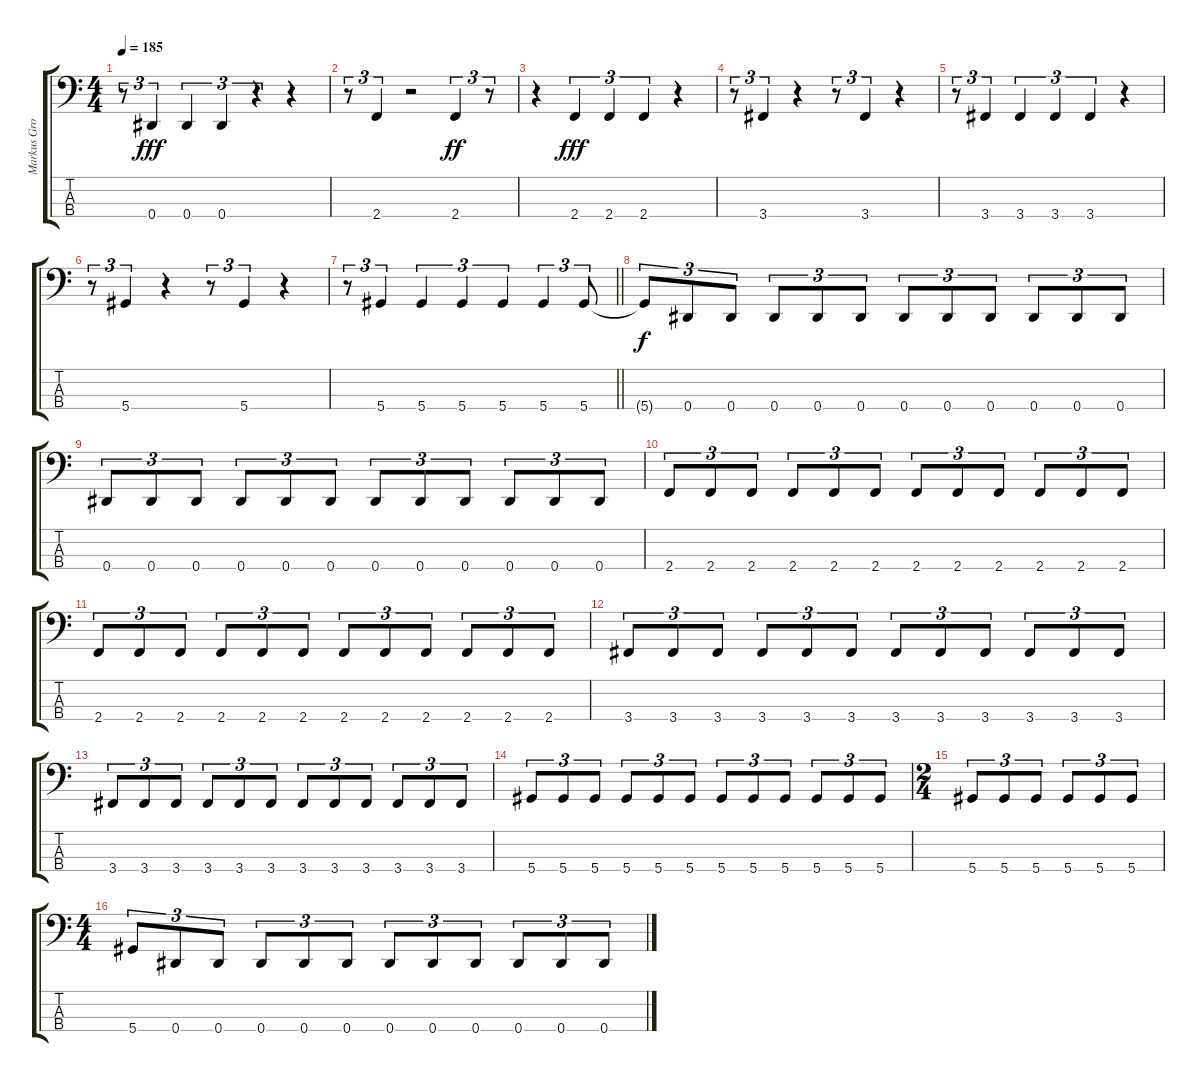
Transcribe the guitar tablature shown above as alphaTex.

\track ("Markus Grosskopf" "Markus Gro") {instrument electricbasspick}
\staff {score tabs}
\tuning (Gb2 Db2 Ab1 Eb1) {hide}
\ts (4 4)
\tempo 185
\clef f4
\ks c
r.8{tu (3 2) dy fff} 0.4.4{tu (3 2)} 0.4.4{tu (3 2)} 0.4.4{tu (3 2)} r.4{tu (3 2)} r.4 |
r.8{tu (3 2)} 2.4.4{tu (3 2)} r.2 2.4.4{tu (3 2) dy ff} r.8{tu (3 2)} |
r.4 2.4.4{tu (3 2) dy fff} 2.4.4{tu (3 2)} 2.4.4{tu (3 2)} r.4 |
r.8{tu (3 2)} 3.4.4{tu (3 2)} r.4 r.8{tu (3 2)} 3.4.4{tu (3 2)} r.4 |
r.8{tu (3 2)} 3.4.4{tu (3 2)} 3.4.4{tu (3 2)} 3.4.4{tu (3 2)} 3.4.4{tu (3 2)} r.4 |
r.8{tu (3 2)} 5.4.4{tu (3 2)} r.4 r.8{tu (3 2)} 5.4.4{tu (3 2)} r.4 |
\barLineRight lightlight
r.8{tu (3 2)} 5.4.4{tu (3 2)} 5.4.4{tu (3 2)} 5.4.4{tu (3 2)} 5.4.4{tu (3 2)} 5.4.4{tu (3 2)} 5.4.8{tu (3 2)} |
\section ("" "")
5.4{t}.8{tu (3 2) dy f} 0.4.8{tu (3 2)} 0.4.8{tu (3 2)} 0.4.8{tu (3 2)} 0.4.8{tu (3 2)} 0.4.8{tu (3 2)} 0.4.8{tu (3 2)} 0.4.8{tu (3 2)} 0.4.8{tu (3 2)} 0.4.8{tu (3 2)} 0.4.8{tu (3 2)} 0.4.8{tu (3 2)} |
0.4.8{tu (3 2)} 0.4.8{tu (3 2)} 0.4.8{tu (3 2)} 0.4.8{tu (3 2)} 0.4.8{tu (3 2)} 0.4.8{tu (3 2)} 0.4.8{tu (3 2)} 0.4.8{tu (3 2)} 0.4.8{tu (3 2)} 0.4.8{tu (3 2)} 0.4.8{tu (3 2)} 0.4.8{tu (3 2)} |
2.4.8{tu (3 2)} 2.4.8{tu (3 2)} 2.4.8{tu (3 2)} 2.4.8{tu (3 2)} 2.4.8{tu (3 2)} 2.4.8{tu (3 2)} 2.4.8{tu (3 2)} 2.4.8{tu (3 2)} 2.4.8{tu (3 2)} 2.4.8{tu (3 2)} 2.4.8{tu (3 2)} 2.4.8{tu (3 2)} |
2.4.8{tu (3 2)} 2.4.8{tu (3 2)} 2.4.8{tu (3 2)} 2.4.8{tu (3 2)} 2.4.8{tu (3 2)} 2.4.8{tu (3 2)} 2.4.8{tu (3 2)} 2.4.8{tu (3 2)} 2.4.8{tu (3 2)} 2.4.8{tu (3 2)} 2.4.8{tu (3 2)} 2.4.8{tu (3 2)} |
3.4.8{tu (3 2)} 3.4.8{tu (3 2)} 3.4.8{tu (3 2)} 3.4.8{tu (3 2)} 3.4.8{tu (3 2)} 3.4.8{tu (3 2)} 3.4.8{tu (3 2)} 3.4.8{tu (3 2)} 3.4.8{tu (3 2)} 3.4.8{tu (3 2)} 3.4.8{tu (3 2)} 3.4.8{tu (3 2)} |
3.4.8{tu (3 2)} 3.4.8{tu (3 2)} 3.4.8{tu (3 2)} 3.4.8{tu (3 2)} 3.4.8{tu (3 2)} 3.4.8{tu (3 2)} 3.4.8{tu (3 2)} 3.4.8{tu (3 2)} 3.4.8{tu (3 2)} 3.4.8{tu (3 2)} 3.4.8{tu (3 2)} 3.4.8{tu (3 2)} |
5.4.8{tu (3 2)} 5.4.8{tu (3 2)} 5.4.8{tu (3 2)} 5.4.8{tu (3 2)} 5.4.8{tu (3 2)} 5.4.8{tu (3 2)} 5.4.8{tu (3 2)} 5.4.8{tu (3 2)} 5.4.8{tu (3 2)} 5.4.8{tu (3 2)} 5.4.8{tu (3 2)} 5.4.8{tu (3 2)} |
\ts (2 4)
5.4.8{tu (3 2)} 5.4.8{tu (3 2)} 5.4.8{tu (3 2)} 5.4.8{tu (3 2)} 5.4.8{tu (3 2)} 5.4.8{tu (3 2)} |
\ts (4 4)
5.4.8{tu (3 2)} 0.4.8{tu (3 2)} 0.4.8{tu (3 2)} 0.4.8{tu (3 2)} 0.4.8{tu (3 2)} 0.4.8{tu (3 2)} 0.4.8{tu (3 2)} 0.4.8{tu (3 2)} 0.4.8{tu (3 2)} 0.4.8{tu (3 2)} 0.4.8{tu (3 2)} 0.4.8{tu (3 2)}
